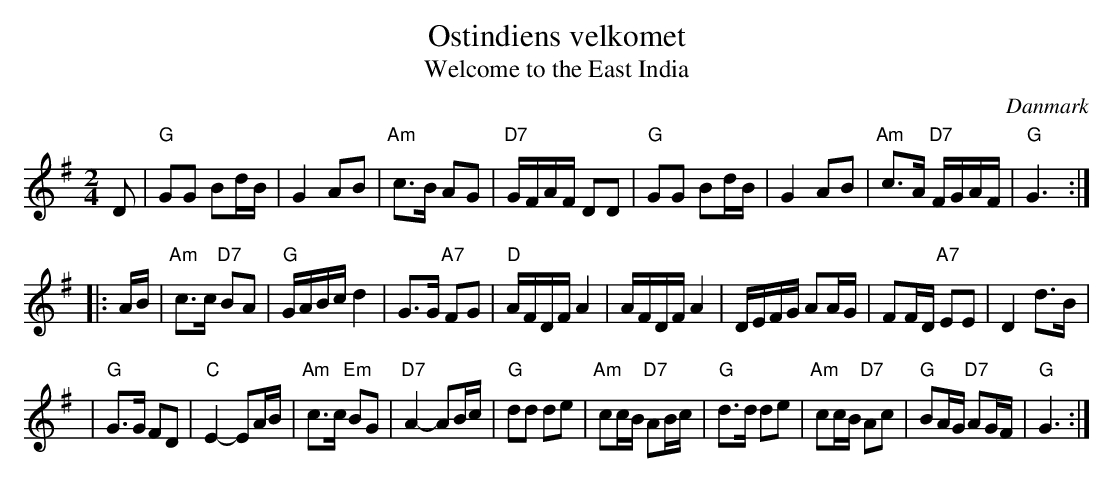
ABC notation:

X:1
T: Ostindiens velkomet
T: Welcome to the East India
O: Danmark
M: 2/4
L: 1/16
K: G
D2 \
| "G"G2G2 B2dB | G4 A2B2 | "Am"c3B A2G2 | "D7"GFAF D2D2 \
| "G"G2G2 B2dB | G4 A2B2 | "Am"c3A "D7"FGAF | "G"G6 :|
|: AB \
| "Am"c3c "D7"B2A2 | "G"GABc d4 | G3G "A7"F2G2 | "D"AFDF A4 \
| AFDF A4 | DEFG A2AG | F2FD "A7"E2E2 | D4 d3B |
| "G"G3G F2D2 | "C"E4- E2AB | "Am"c3c "Em"B2G2 | "D7"A4- A2Bc | "G"d2d2 d2e2 \
| "Am"c2cB "D7"A2Bc | "G"d3d d2e2 | "Am"c2cB "D7"A2c2 \
| "G"B2AG "D7"A2GF | "G"G6 :|
